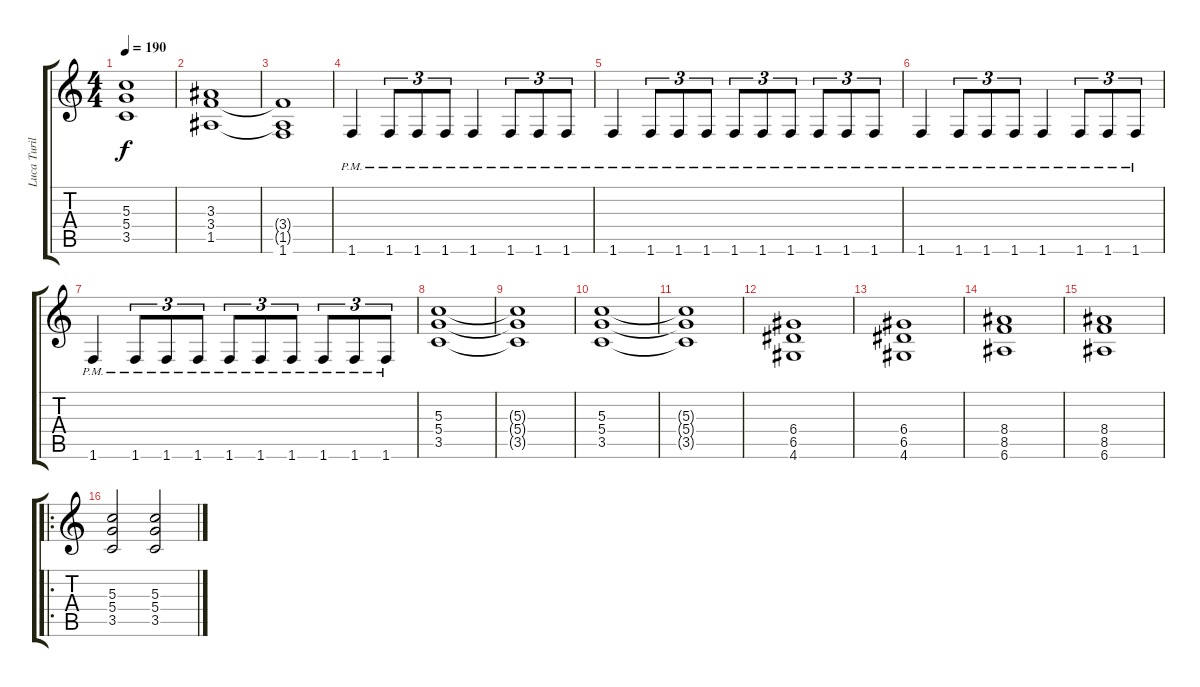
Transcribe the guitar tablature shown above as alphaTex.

\track ("Luca Turili" "Luca Turil") {instrument distortionguitar}
\staff {score tabs}
\tuning (E4 B3 G3 D3 A2 E2) {hide}
\ts (4 4)
\tempo 190
\clef g2
\ks c
(5.3{t} 5.4{t} 3.5{t}).1{dy f} |
(3.3 3.4 1.5).1 |
(3.4{t} 1.5{t} 1.6).1 |
1.6{pm}.4 1.6{pm}.8{tu (3 2)} 1.6{pm}.8{tu (3 2)} 1.6{pm}.8{tu (3 2)} 1.6{pm}.4 1.6{pm}.8{tu (3 2)} 1.6{pm}.8{tu (3 2)} 1.6{pm}.8{tu (3 2)} |
1.6{pm}.4 1.6{pm}.8{tu (3 2)} 1.6{pm}.8{tu (3 2)} 1.6{pm}.8{tu (3 2)} 1.6{pm}.8{tu (3 2)} 1.6{pm}.8{tu (3 2)} 1.6{pm}.8{tu (3 2)} 1.6{pm}.8{tu (3 2)} 1.6{pm}.8{tu (3 2)} 1.6{pm}.8{tu (3 2)} |
1.6{pm}.4 1.6{pm}.8{tu (3 2)} 1.6{pm}.8{tu (3 2)} 1.6{pm}.8{tu (3 2)} 1.6{pm}.4 1.6{pm}.8{tu (3 2)} 1.6{pm}.8{tu (3 2)} 1.6{pm}.8{tu (3 2)} |
1.6{pm}.4 1.6{pm}.8{tu (3 2)} 1.6{pm}.8{tu (3 2)} 1.6{pm}.8{tu (3 2)} 1.6{pm}.8{tu (3 2)} 1.6{pm}.8{tu (3 2)} 1.6{pm}.8{tu (3 2)} 1.6{pm}.8{tu (3 2)} 1.6{pm}.8{tu (3 2)} 1.6{pm}.8{tu (3 2)} |
(5.3 5.4 3.5).1 |
(5.3{t} 5.4{t} 3.5{t}).1 |
(5.3 5.4 3.5).1 |
(5.3{t} 5.4{t} 3.5{t}).1 |
(6.4 6.5 4.6).1 |
(6.4 6.5 4.6).1 |
(8.4 8.5 6.6).1 |
(8.4 8.5 6.6).1 |
\ro
(5.3 5.4 3.5).2{volume 11} (5.3 5.4 3.5).2
